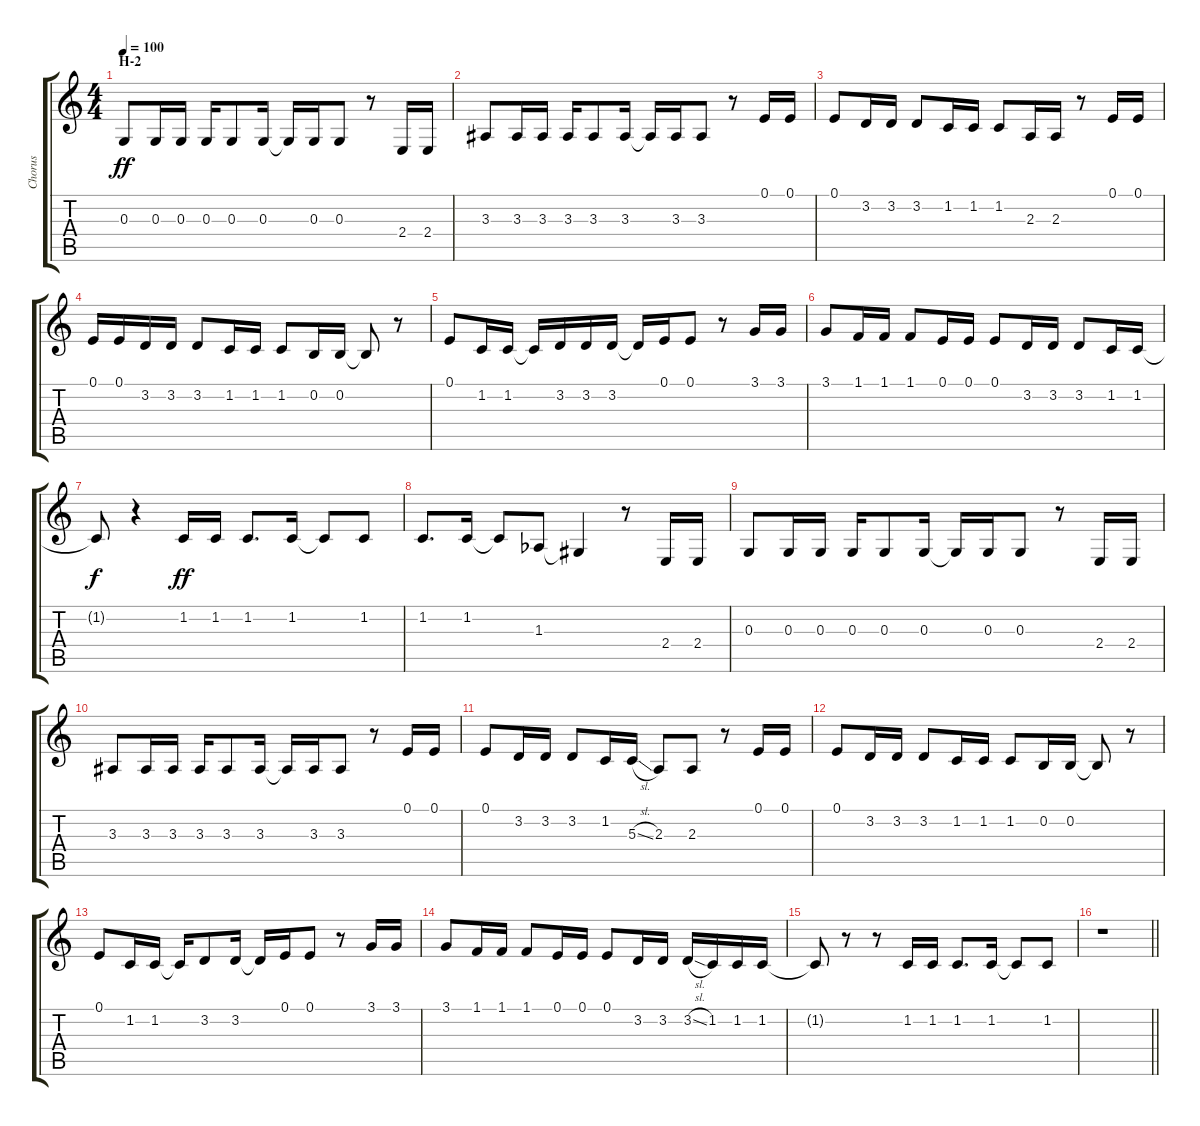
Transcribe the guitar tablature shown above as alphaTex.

\track ("Chorus" "Chorus") {instrument voiceoohs}
\staff {score tabs}
\tuning (E4 B3 G3 D3 A2 E2) {hide}
\ts (4 4)
\section ("" "H-2")
\tempo 100
\clef g2
\ks c
0.3.8{dy ff} 0.3.16 0.3.16 0.3.16 0.3.8 0.3.16 0.3{t}.16 0.3.16 0.3.8 r.8 2.4.16 2.4.16 |
3.3.8 3.3.16 3.3.16 3.3.16 3.3.8 3.3.16 3.3{t}.16 3.3.16 3.3.8 r.8 0.1.16 0.1.16 |
0.1.8 3.2.16 3.2.16 3.2.8 1.2.16 1.2.16 1.2.8 2.3.16 2.3.16 r.8 0.1.16 0.1.16 |
0.1.16 0.1.16 3.2.16 3.2.16 3.2.8 1.2.16 1.2.16 1.2.8 0.2.16 0.2.16 0.2{t}.8 r.8 |
0.1.8 1.2.16 1.2.16 1.2{t}.16 3.2.16 3.2.16 3.2.16 3.2{t}.16 0.1.16 0.1.8 r.8 3.1.16 3.1.16 |
3.1.8 1.1.16 1.1.16 1.1.8 0.1.16 0.1.16 0.1.8 3.2.16 3.2.16 3.2.8 1.2.16 1.2.16 |
1.2{t}.8{dy f} r.4 1.2.16{dy ff} 1.2.16 1.2.8{d} 1.2.16 1.2{t}.8 1.2.8 |
1.2.8{d} 1.2.16 1.2{t}.8 1.3{acc b}.8 1.3{t}.4 r.8 2.4.16 2.4.16 |
0.3.8 0.3.16 0.3.16 0.3.16 0.3.8 0.3.16 0.3{t}.16 0.3.16 0.3.8 r.8 2.4.16 2.4.16 |
3.3.8 3.3.16 3.3.16 3.3.16 3.3.8 3.3.16 3.3{t}.16 3.3.16 3.3.8 r.8 0.1.16 0.1.16 |
0.1.8 3.2.16 3.2.16 3.2.8 1.2.16 5.3{sl}.16 2.3.8 2.3.8 r.8 0.1.16 0.1.16 |
0.1.8 3.2.16 3.2.16 3.2.8 1.2.16 1.2.16 1.2.8 0.2.16 0.2.16 0.2{t}.8 r.8 |
0.1.8 1.2.16 1.2.16 1.2{t}.16 3.2.8 3.2.16 3.2{t}.16 0.1.16 0.1.8 r.8 3.1.16 3.1.16 |
3.1.8 1.1.16 1.1.16 1.1.8 0.1.16 0.1.16 0.1.8 3.2.16 3.2.16 3.2{sl}.16 1.2.16 1.2.16 1.2.16 |
1.2{t}.8 r.8 r.8 1.2.16 1.2.16 1.2.8{d} 1.2.16 1.2{t}.8 1.2.8 |
\barLineRight lightlight
r.1
